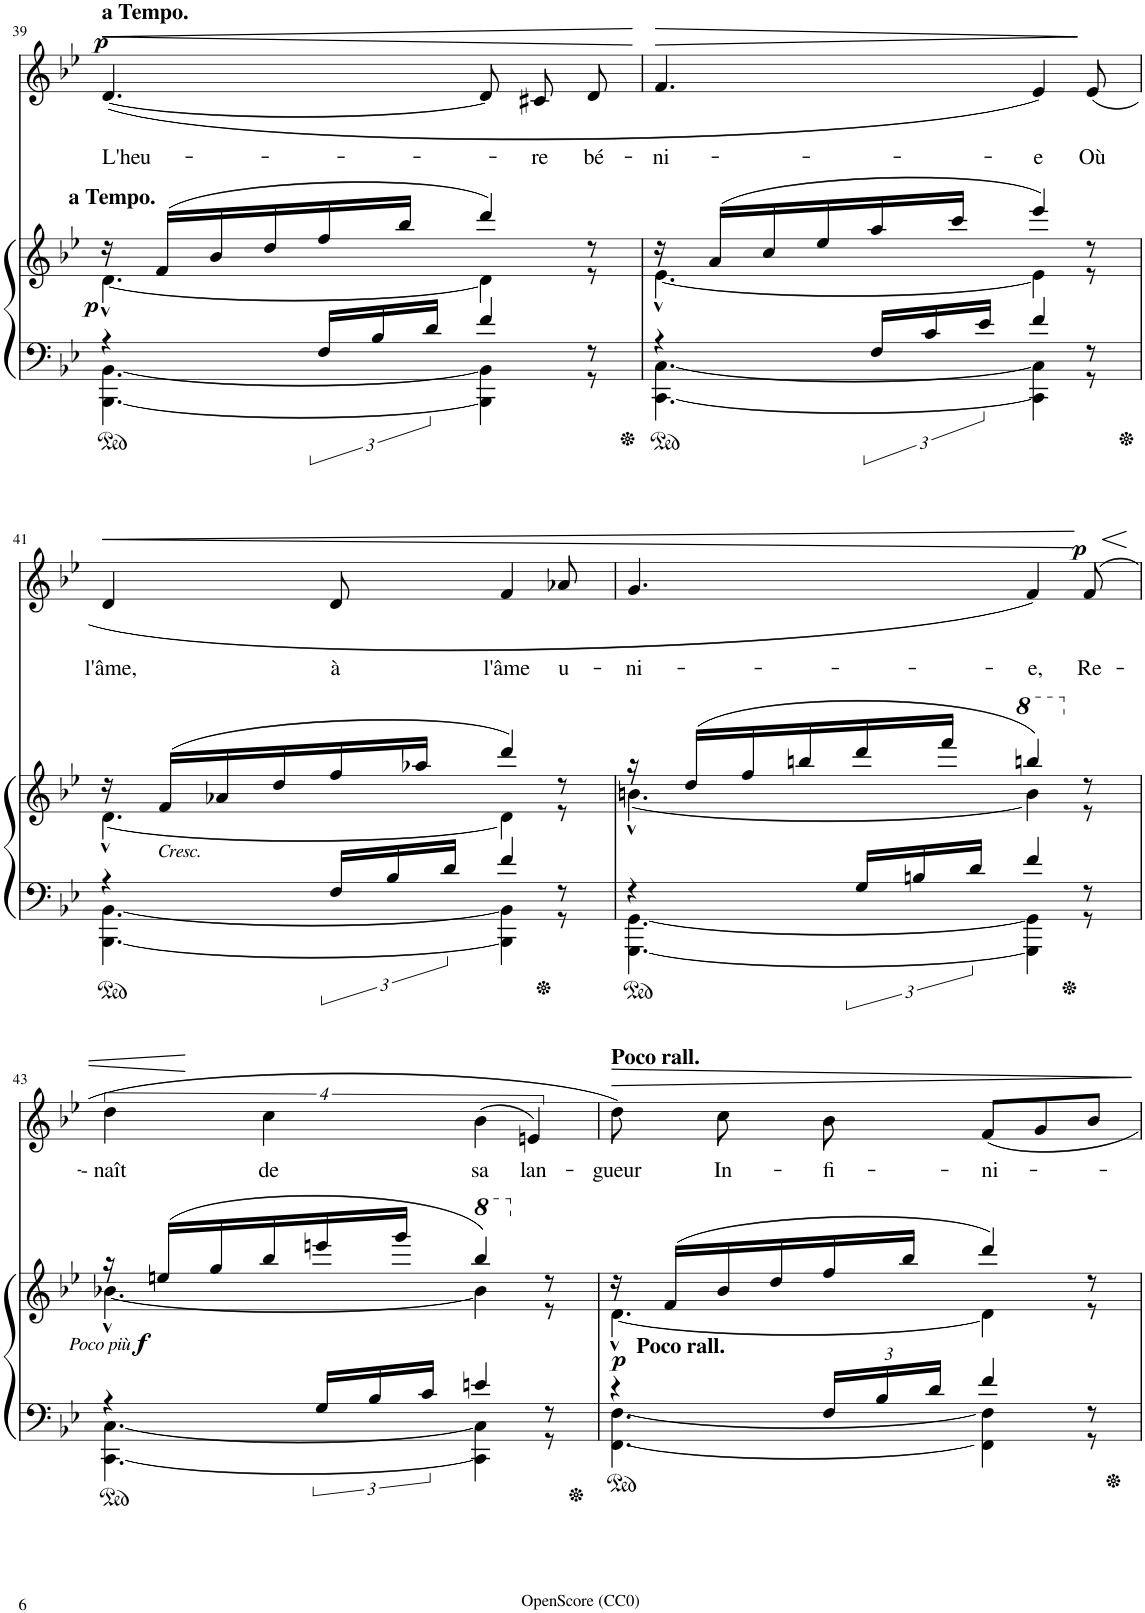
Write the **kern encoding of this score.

**kern	**kern	**dynam	**kern	**text	**dynam
*part2	*part2	*part2	*part1	*part1	*part1
*staff3	*staff2	*staff2/3	*staff1	*staff1	*staff1
*I"Piano	*	*	*I"Chant Voice	*	*
*I'Pno	*	*	*	*	*
!!LO:PB:g=z
*clefF4	*clefG2	*	*clefG2	*	*
*k[b-e-]	*k[b-e-]	*	*k[b-e-]	*	*
*M6/8	*M6/8	*	*M6/8	*	*
=39	=39	=39	=39	=39	=39
*^	*^	*	*	*	*
!	!	!	!	!	!LO:TX:a:B:t=a Tempo.	!	!
!	!	!LO:TX:a:B:t=a Tempo.	!	!	!	!	!
!	!	!	!	!LO:DY:b	!	!LO:LY:b	!LO:HP:b
!	!	!	!	!	!	!	!LO:DY:n=1:a
4r	[4.BBB-\ [4.BB-\	16r	[4.d^^\	p	([4.d/	L'heu-	< p
.	.	(16f/LL	.	.	.	.	.
.	.	16b-/	.	.	.	.	.
.	.	16dd/	.	.	.	.	.
24F/LL	.	16ff/	.	.	.	.	.
24B-/	.	.	.	.	.	.	.
.	.	16bb-/JJ	.	.	.	.	.
24d/JJ	.	.	.	.	.	.	.
4f/	4BBB-\] 4BB-\]	4ddd/)	4d\]	.	8d/]	.	.
!	!	!	!	!	!	!LO:LY:b	!
.	.	.	.	.	8c#X/	-re	.
!	!	!	!	!	!	!LO:LY:b	!
8r	8r	8r	8r	.	8d/	bé-	.
*v	*v	*	*	*	*	*	*
*	*v	*v	*	*	*	*
.	.	.	.	.	[
=40	=40	=40	=40	=40	=40
*^	*^	*	*	*	*
!	!	!	!	!	!	!LO:LY:b	!LO:HP:b
4r	[4.CC\ [4.C\	16r	[4.e-^^\	.	4.f/	-ni-	>
.	.	(16a/LL	.	.	.	.	.
.	.	16cc/	.	.	.	.	.
.	.	16ee-/	.	.	.	.	.
24F/LL	.	16aa/	.	.	.	.	.
24c/	.	.	.	.	.	.	.
.	.	16ccc/JJ	.	.	.	.	.
24e-/JJ	.	.	.	.	.	.	.
!	!	!	!	!	!	!LO:LY:b	!
4f/	4CC\] 4C\]	4eee-/)	4e-\]	.	4e-/)	-e	.
!	!	!	!	!	!	!LO:LY:b	!
8r	8r	8r	8r	.	(8e-/	Où	]
!!LO:LB:g=z
=41	=41	=41	=41	=41	=41	=41	=41
!	!	!	!	!	!	!LO:LY:b	!LO:HP:b
4r	[4.BBB-\ [4.BB-\	16r	[4.d^^\	.	4d/	l'âme,	<
!	!	!LO:TX:b:i:t=Cresc.	!	!	!	!	!
.	.	(16f/LL	.	.	.	.	.
.	.	16a-X/	.	.	.	.	.
.	.	16dd/	.	.	.	.	.
!	!	!	!	!	!	!LO:LY:b	!
24F/LL	.	16ff/	.	.	8d/	à	.
24B-/	.	.	.	.	.	.	.
.	.	16aa-X/JJ	.	.	.	.	.
24d/JJ	.	.	.	.	.	.	.
!	!	!	!	!	!	!LO:LY:b	!
4f/	4BBB-\] 4BB-\]	4ddd/)	4d\]	.	4f/	l'âme	.
!	!	!	!	!	!	!LO:LY:b	!
8r	8r	8r	8r	.	8a-X/	u-	.
=42	=42	=42	=42	=42	=42	=42	=42
!	!	!	!	!	!	!LO:LY:b	!
4r	[4.GGG\ [4.GG\	16r	[4.bn^^\	.	4.g/	-ni-	.
.	.	(16dd/LL	.	.	.	.	.
.	.	16ff/	.	.	.	.	.
.	.	16bbn/	.	.	.	.	.
24G/LL	.	16ddd/	.	.	.	.	.
24Bn/	.	.	.	.	.	.	.
.	.	16fff/JJ	.	.	.	.	.
24d/JJ	.	.	.	.	.	.	.
*	*	*8va	*	*	*	*	*
!	!	!	!	!	!	!LO:LY:b	!
4f/	4GGG\] 4GG\]	4bbbn/)	4bb\]	.	4f/)	-e,	.
*	*	*X8va	*	*	*	*	*
!	!	!	!	!	!	!LO:LY:b	!LO:HP:n=1:b
!	!	!	!	!	!	!	!LO:DY:n=1:a
8r	8r	8r	8r	.	(8f/	Re-	[ < p
!!LO:LB:g=z
=43	=43	=43	=43	=43	=43	=43	=43
!	!	!	!	!LO:DY:b	!	!LO:LY:b	!
!	!	!	!	!LO:DY:n=1:b	!	!	!
4r	[4.CC\ [4.C\	16r	[4.b-X^^\	other-dynamics f	16%3dd\	-- naît	.
.	.	(16een/LL	.	.	.	.	.
.	.	16gg/	.	.	.	.	.
!	!	!	!	!	!	!LO:LY:b	!
.	.	16bb-/	.	.	16%3cc\	de	[
24G/LL	.	16eeen/	.	.	.	.	.
24B-/	.	.	.	.	.	.	.
.	.	16ggg/JJ	.	.	.	.	.
24c/JJ	.	.	.	.	.	.	.
*	*	*8va	*	*	*	*	*
!	!	!	!	!	!	!LO:LY:b	!
4en/	4CC\] 4C\]	4bbb-/)	4bb-\]	.	(16%3b-\	sa	.
!	!	!	!	!	!	!LO:LY:b	!
.	.	.	.	.	16%3en/)	lan-	.
*	*	*X8va	*	*	*	*	*
8r	8r	8r	8r	.	.	.	.
=44	=44	=44	=44	=44	=44	=44	=44
!	!	!	!	!	!LO:TX:a:B:t=Poco rall.	!	!
!	!	!LO:TX:b:B:t=Poco rall.	!	!	!	!	!
!	!	!	!	!LO:DY:b	!	!LO:LY:b	!LO:HP:b
4r	[4.FF\ [4.F\	16r	[4.d^^\	p	8dd\)	-gueur	>
.	.	(16f/LL	.	.	.	.	.
!	!	!	!	!	!	!LO:LY:b	!
.	.	16b-/	.	.	8cc\	In-	.
.	.	16dd/	.	.	.	.	.
*Xbrackettup	*	*	*	*	*	*	*
!	!	!	!	!	!	!LO:LY:b	!
24F/LL	.	16ff/	.	.	8b-\	-fi-	.
24B-/	.	.	.	.	.	.	.
.	.	16bb-/JJ	.	.	.	.	.
24d/JJ	.	.	.	.	.	.	.
!	!	!	!	!	!	!LO:LY:b	!
4f/	4FF\] 4F\]	4ddd/)	4d\]	.	8f/L	-ni-	.
.	.	.	.	.	8g/	.	.
8r	8r	8r	8r	.	8b-/J	.	.
*v	*v	*	*	*	*	*	*
*	*v	*v	*	*	*	*
.	.	.	.	.	]
=	=	=	=	=	=
*-	*-	*-	*-	*-	*-
